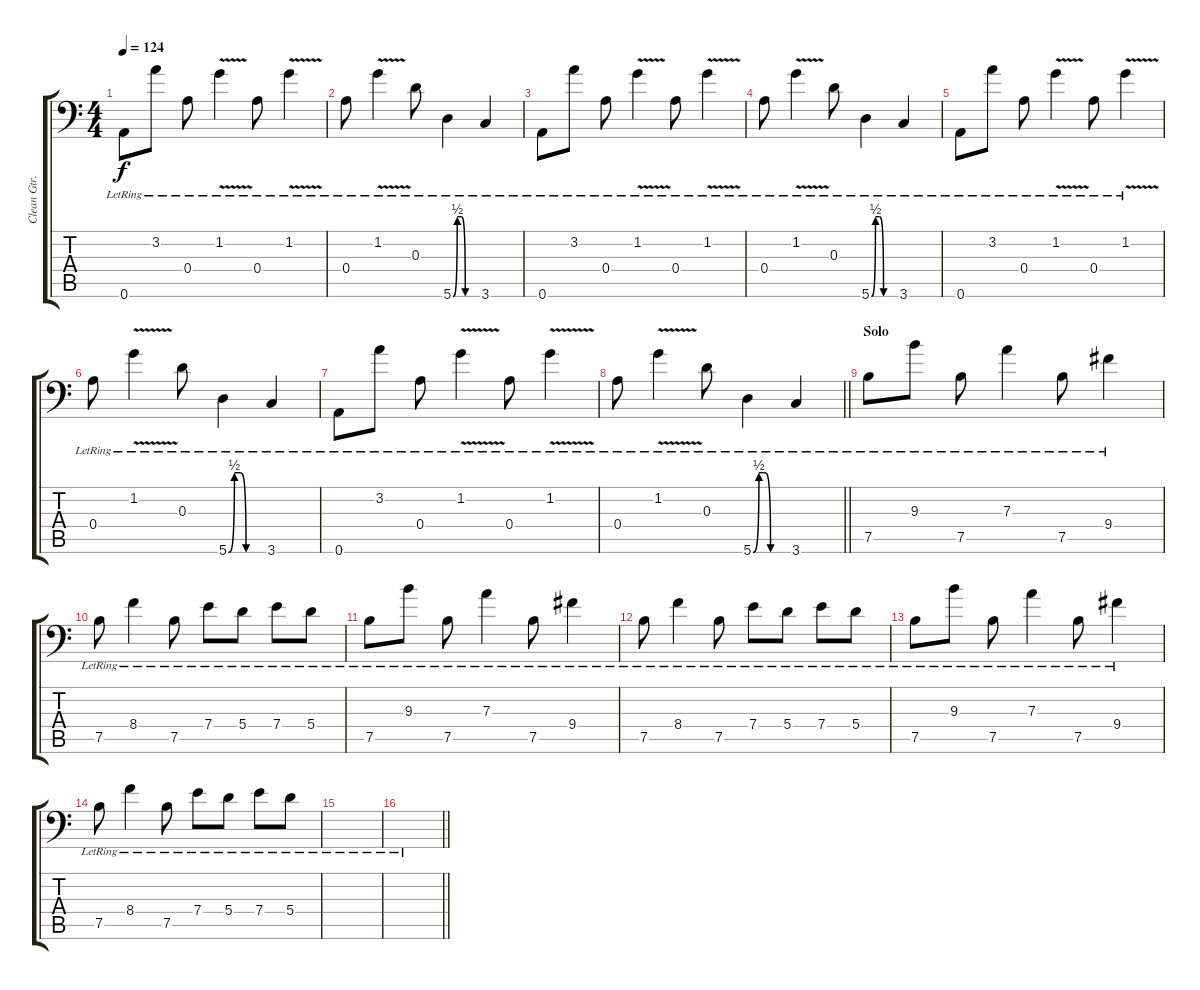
\track ("Clean Gtr. 1" "Clean Gtr.") {instrument electricguitarclean}
\staff {score tabs}
\tuning (B3 Gb3 D3 A2 E2 A1) {hide}
\ts (4 4)
\section ("" "")
\tempo 124
\clef f4
\ks c
0.6{lr}.8{dy f} 3.2{lr}.8 0.4{lr}.8 1.2{v lr}.4 0.4{lr}.8 1.2{v lr}.4 |
0.4{lr}.8 1.2{v lr}.4 0.3{lr}.8 5.6{be (custom 0 0 10 2 20 2 30 0 60 0) lr}.4 3.6{lr}.4 |
0.6{lr}.8 3.2{lr}.8 0.4{lr}.8 1.2{v lr}.4 0.4{lr}.8 1.2{v lr}.4 |
0.4{lr}.8 1.2{v lr}.4 0.3{lr}.8 5.6{be (custom 0 0 10 2 20 2 30 0 60 0) lr}.4 3.6{lr}.4 |
0.6{lr}.8 3.2{lr}.8 0.4{lr}.8 1.2{v lr}.4 0.4{lr}.8 1.2{v lr}.4 |
0.4{lr}.8 1.2{v lr}.4 0.3{lr}.8 5.6{be (custom 0 0 10 2 20 2 30 0 60 0) lr}.4 3.6{lr}.4 |
0.6{lr}.8 3.2{lr}.8 0.4{lr}.8 1.2{v lr}.4 0.4{lr}.8 1.2{v lr}.4 |
\barLineRight lightlight
0.4{lr}.8 1.2{v lr}.4 0.3{lr}.8 5.6{be (custom 0 0 10 2 20 2 30 0 60 0) lr}.4 3.6{lr}.4 |
\section ("" "Solo")
7.5{lr}.8 9.3{lr}.8 7.5{lr}.8 7.3{lr}.4 7.5{lr}.8 9.4{lr}.4 |
7.5{lr}.8 8.4{lr}.4 7.5{lr}.8 7.4{lr}.8 5.4{lr}.8 7.4{lr}.8 5.4{lr}.8 |
7.5{lr}.8 9.3{lr}.8 7.5{lr}.8 7.3{lr}.4 7.5{lr}.8 9.4{lr}.4 |
7.5{lr}.8 8.4{lr}.4 7.5{lr}.8 7.4{lr}.8 5.4{lr}.8 7.4{lr}.8 5.4{lr}.8 |
7.5{lr}.8 9.3{lr}.8 7.5{lr}.8 7.3{lr}.4 7.5{lr}.8 9.4{lr}.4 |
7.5{lr}.8 8.4{lr}.4 7.5{lr}.8 7.4{lr}.8 5.4{lr}.8 7.4{lr}.8 5.4{lr}.8 |
|
\barLineRight lightlight
